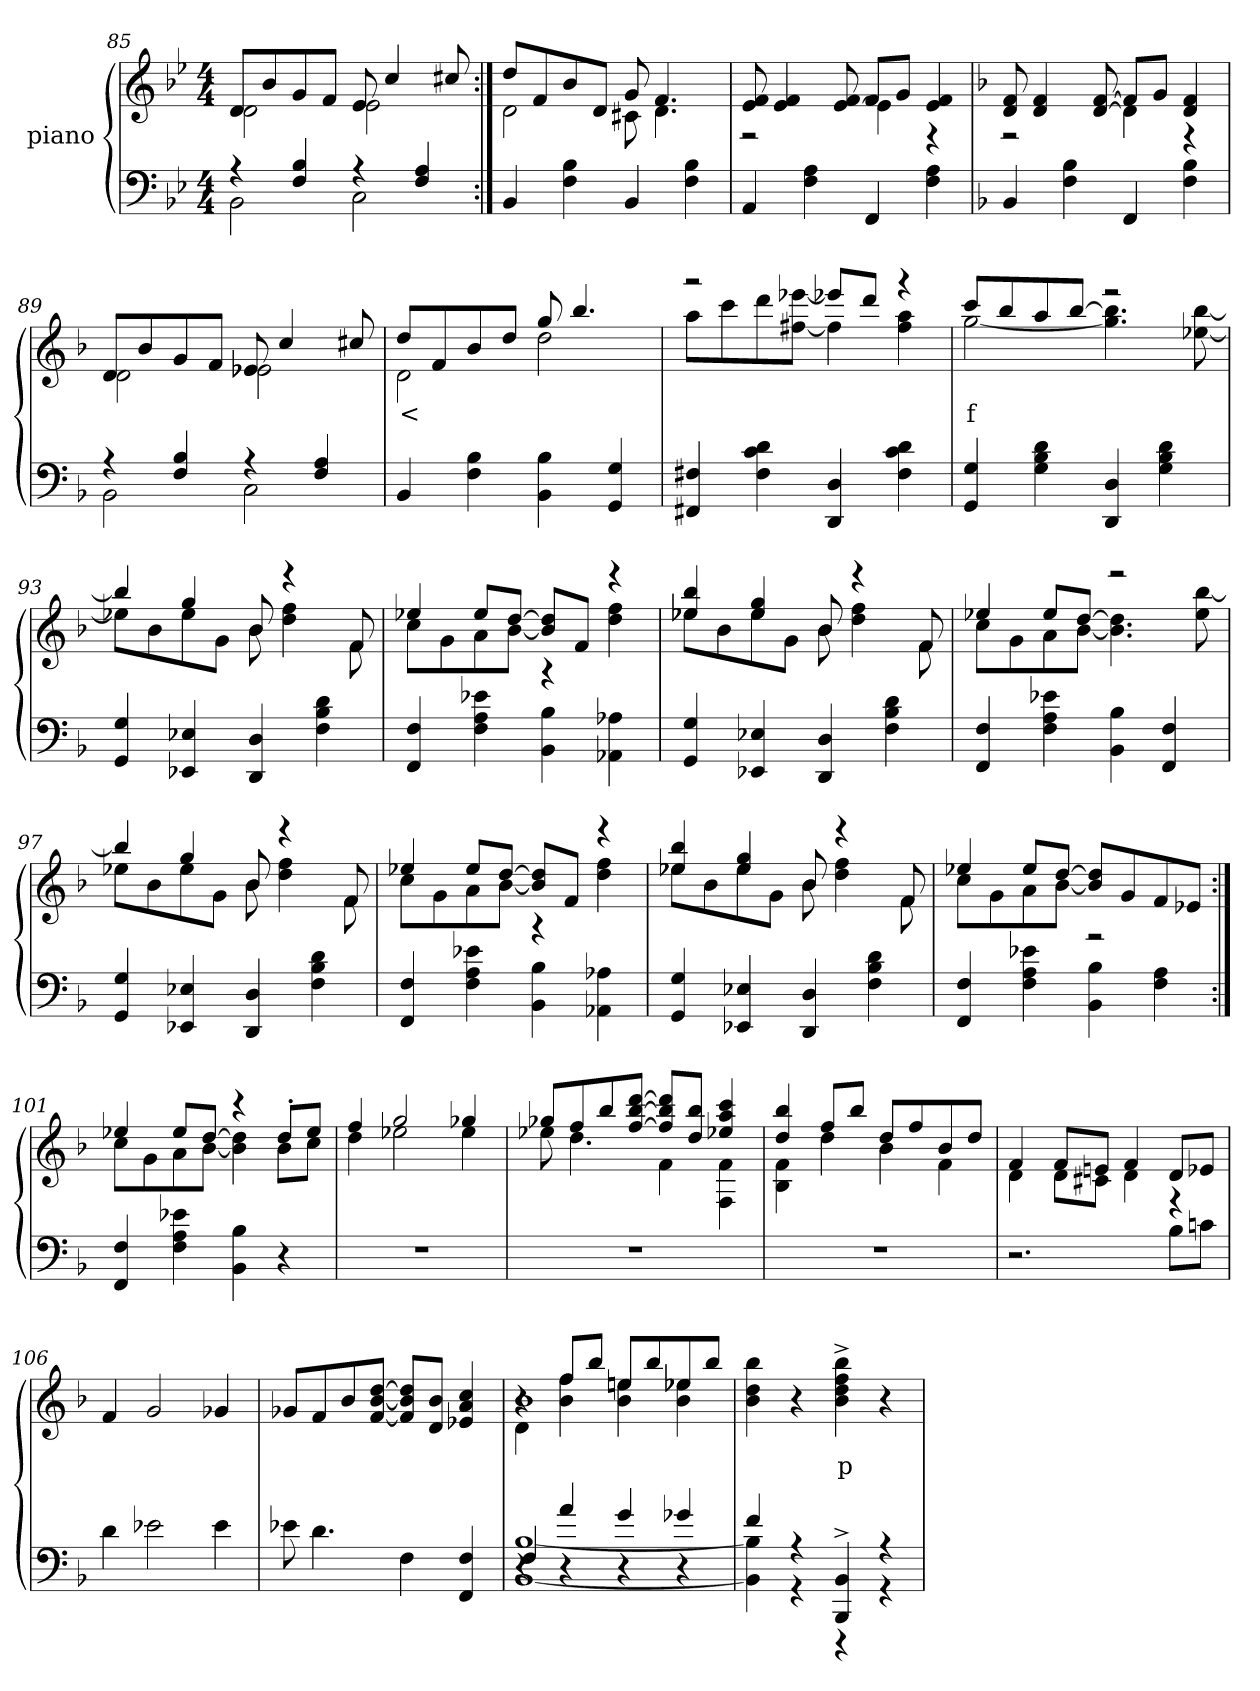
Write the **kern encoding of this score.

**kern	**kern	**text
*part2	*part1	*part1
*staff2	*staff1	*staff1
*I"piano	*I"piano	*
*clefF4	*clefG2	*
*k[b-e-]	*k[b-e-]	*
*M4/4	*M4/4	*
=85	=85	=85
*^	*^	*
4r	2BB-	8dL	2d	.
.	.	8b-	.	.
4B- 4F	.	8g	.	.
.	.	8fJ	.	.
4r	2C	8e-	2e-	.
.	.	4cc	.	.
4A 4F	.	.	.	.
.	.	8cc#X	.	.
*v	*v	*	*	*
=86:|!	=86:|!	=86:|!	=86:|!
4BB-	8ddL	2d	.
.	8f	.	.
4B- 4F	8b-	.	.
.	8dJ	.	.
4BB-	8g	8c#X	.
.	4.f	4.d	.
4B- 4F	.	.	.
=87	=87	=87	=87
4AA	8f 8e-	2r	.
.	4f 4e-	.	.
4A 4F	.	.	.
.	8f [8e-	.	.
4FF	8fL	4e-]	.
.	8gJ	.	.
4A 4F	4f 4e-	4r	.
=88	=88	=88	=88
*k[b-]	*k[b-]	*	*
4BB-	8f 8d	2r	.
.	4f 4d	.	.
4B- 4F	.	.	.
.	[8f [8d	.	.
4FF	8fL]	4d]	.
.	8gJ	.	.
4B- 4F	4f 4d	4r	.
=89	=89	=89	=89
*^	*	*	*
4r	2BB-	8dL	2d	.
.	.	8b-	.	.
4B- 4F	.	8g	.	.
.	.	8fJ	.	.
4r	2C	8e-X	2e-	.
.	.	4cc	.	.
4A 4F	.	.	.	.
.	.	8cc#X	.	.
*v	*v	*	*	*
=90	=90	=90	=90
4BB-	8ddL	2d	<
.	8f	.	.
4B- 4F	8b-	.	.
.	8ddJ	.	.
4B- 4BB-	8gg	2dd	.
.	4.bb-	.	.
4G 4GG	.	.	.
=91	=91	=91	=91
4F#X 4FF#X	2r	8aaL	.
.	.	8ccc	.
4d 4c 4F#	.	8ddd	.
.	.	[8eee- [8ff#XJ	.
4D 4DD	8eee-XL]	4ff#]	.
.	8dddJ	.	.
4d 4c 4F#	4r	4aa 4ff#	.
=92	=92	=92	=92
4G 4GG	8cccL	[2gg	f
.	8bb-	.	.
4d 4B- 4G	8aa	.	.
.	[8bb-J	.	.
4D 4DD	2r	4.bb-] 4.gg]	.
4d 4B- 4G	.	.	.
.	.	[8bb- [8ee-X	.
=93	=93	=93	=93
4G 4GG	4bb-]	8ee-XL]	.
.	.	8b-	.
4E-X 4EE-X	4gg	8ee-	.
.	.	8gJ	.
4D 4DD	8b-	8b-	.
.	4r	4ff 4dd	.
4d 4B- 4F	.	.	.
.	8f	8f	.
=94	=94	=94	=94
4F 4FF	4ee-X	8ccL	.
.	.	8g	.
4e-X 4A 4F	8ee-L	8a	.
.	[8ddJ	[8b-J	.
4B- 4BB-	8dd] 8b-]L	4r	.
.	8fJ	.	.
4A-X 4AA-X	4r	4ff 4dd	.
=95	=95	=95	=95
4G 4GG	4bb- 4ee-X	8ee-L	.
.	.	8b-	.
4E-X 4EE-X	4gg 4ee-	8ee-	.
.	.	8gJ	.
4D 4DD	8b-	8b-	.
.	4r	4ff 4dd	.
4d 4B- 4F	.	.	.
.	8f	8f	.
=96	=96	=96	=96
4F 4FF	4ee-X	8ccL	.
.	.	8g	.
4e-X 4A 4F	8ee-L	8a	.
.	[8ddJ	[8b-J	.
4B- 4BB-	2r	4.dd] 4.b-]	.
4F 4FF	.	.	.
.	.	[8bb- 8ee-	.
=97	=97	=97	=97
4G 4GG	4bb-]	8ee-XL	.
.	.	8b-	.
4E-X 4EE-X	4gg	8ee-	.
.	.	8gJ	.
4D 4DD	8b-	8b-	.
.	4r	4ff 4dd	.
4d 4B- 4F	.	.	.
.	8f	8f	.
=98	=98	=98	=98
4F 4FF	4ee-X	8ccL	.
.	.	8g	.
4e-X 4A 4F	8ee-L	8a	.
.	[8ddJ	[8b-J	.
4B- 4BB-	8dd] 8b-]L	4r	.
.	8fJ	.	.
4A-X 4AA-X	4r	4ff 4dd	.
=99	=99	=99	=99
4G 4GG	4bb- 4ee-X	8ee-L	.
.	.	8b-	.
4E-X 4EE-X	4gg 4ee-	8ee-	.
.	.	8gJ	.
4D 4DD	8b-	8b-	.
.	4r	4ff 4dd	.
4d 4B- 4F	.	.	.
.	8f	8f	.
=100	=100	=100	=100
4F 4FF	4ee-X	8ccL	.
.	.	8g	.
4e-X 4A 4F	8ee-L	8a	.
.	[8ddJ	[8b-J	.
4B- 4BB-	8dd] 8b-]L	2r	.
.	8g	.	.
4A 4F	8f	.	.
.	8e-J	.	.
=101:|!	=101:|!	=101:|!	=101:|!
4F 4FF	4ee-X	8ccL	.
.	.	8g	.
4e-X 4A 4F	8ee-L	8a	.
.	[8ddJ	[8b-J	.
4B- 4BB-	4r	4dd] 4b-]	.
4r	8dd'>L	8b-L	.
.	8ee-J	8ccJ	.
=102	=102	=102	=102
1r	4ff	4dd	.
.	2gg	2ee-X	.
.	4gg-X	4ee-	.
=103	=103	=103	=103
1r	8gg-XL	8ee-	.
.	8ff	4.dd	.
.	8bb-	.	.
.	[8ddd [8bb- [8ffJ	.	.
.	8ddd] 8bb-] 8ff]L	4f	.
.	8bb- 8ddJ	.	.
.	4ccc 4aa 4ee-X	4f 4F	.
=104	=104	=104	=104
1r	4bb- 4dd	4f 4B-	.
.	8ffL	4dd	.
.	8bb-J	.	.
.	8ddL	4b-	.
.	8ff	.	.
.	8b-	4f	.
.	8ddJ	.	.
=105	=105	=105	=105
2.r	4f	4d	.
.	8fL	8dL	.
.	8enJ	8c#XJ	.
.	4f	4d	.
8B-L	8dL	4r	.
8cnJ	8e-XJ	.	.
*	*v	*v	*
=106	=106	=106
4d	4f	.
2e-X	2g	.
4e-	4g-X	.
=107	=107	=107
8e-X	8g-XL	.
4.d	8f	.
.	8b-	.
.	[8dd [8b- [8fJ	.
4F	8dd] 8b-] 8f]L	.
.	8b- 8dJ	.
4F 4FF	4cc 4a 4e-X	.
=108	=108	=108
*^	*^	*
*	*^	*	*^	*
4r	[1B- [1BB-	4F	4r	4d	1b-	.
4a	.	4r	8ffL	4b- 4ff	.	.
.	.	.	8bb-J	.	.	.
4g	.	4r	8eenL	4b- 4een	.	.
.	.	.	8bb-	.	.	.
4g-X	.	4r	8ee-X	4b- 4ee-X	.	.
.	.	.	8bb-J	.	.	.
*	*v	*v	*	*	*	*
*	*	*v	*v	*v	*
=109	=109	=109	=109
4f	4BB-] 4B-]	4bb- 4dd 4b-	.
4r	4r	4r	.
4BB-^> 4BBB-^>	4r	4bb-^> 4ff^> 4dd^> 4b-^>	p
4r	4r	4r	.
*v	*v	*	*
=	=	=
*-	*-	*-
